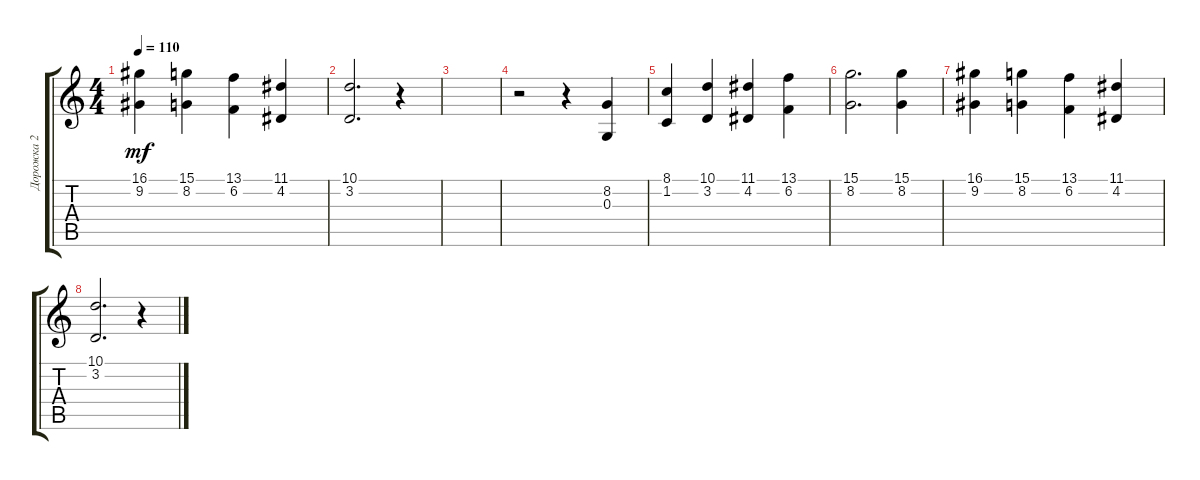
\track ("Дорожка 2" "Дорожка 2") {instrument tuba}
\staff {score tabs}
\tuning (E4 B3 G3 D3 A2 E2) {hide}
\ts (4 4)
\tempo 110
\clef g2
\ks c
(16.1 9.2).4{dy mf} (15.1 8.2).4 (13.1 6.2).4 (11.1 4.2).4 |
(10.1 3.2).2{d} r.4 |
|
r.2 r.4 (8.2 0.3).4 |
(8.1 1.2).4 (10.1 3.2).4 (11.1 4.2).4 (13.1 6.2).4 |
(15.1 8.2).2{d} (15.1 8.2).4 |
(16.1 9.2).4 (15.1 8.2).4 (13.1 6.2).4 (11.1 4.2).4 |
(10.1 3.2).2{d} r.4
